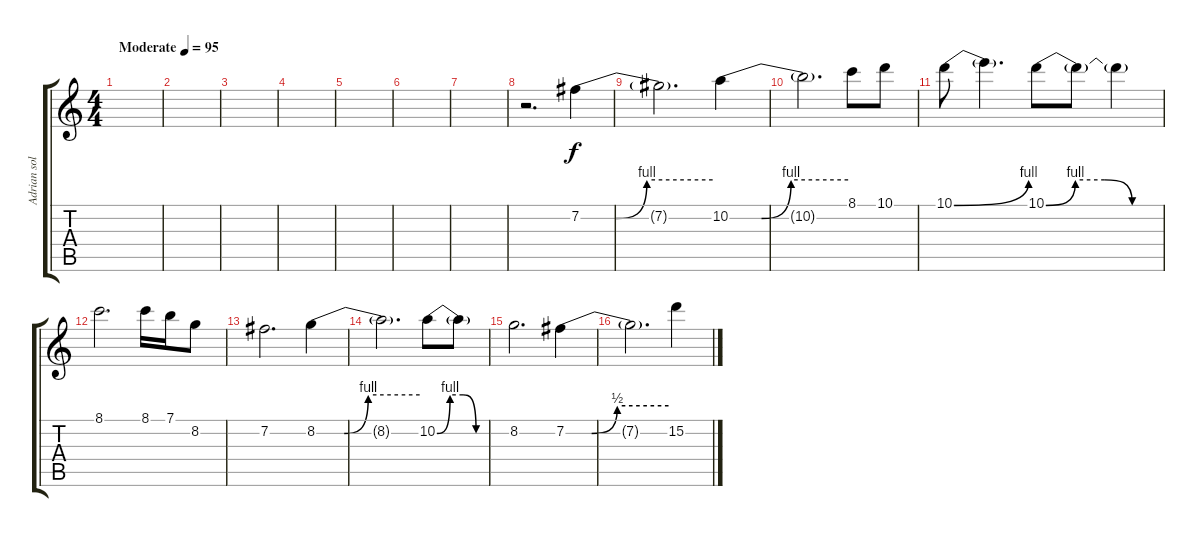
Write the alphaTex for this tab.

\track ("Adrian solo" "Adrian sol") {instrument distortionguitar}
\staff {score tabs}
\tuning (E4 B3 G3 D3 A2 E2) {hide}
\ts (4 4)
\tempo (95 "Moderate")
\clef g2
\ks c
|
|
|
|
|
|
|
r.2{d} 7.2{be (custom 0 0 16 0 30 4 60 4)}.4 |
7.2{t}.2{d} 10.2{be (custom 0 0 16 0 31 4 60 4)}.4 |
10.2{t}.2{d} 8.1.8 10.1.8 |
10.1{be (bend 0 0 60 4)}.8 10.1{t}.4{d} 10.1{be (custom 0 0 15 4 30 4 44 0 60 0)}.8 10.1{t}.8 10.1{t}.4 |
8.1.2{d} 8.1.16 7.1.16 8.2.8 |
7.2.2{d} 8.2{be (custom 0 0 16 0 30 4 60 4)}.4 |
8.2{t}.2{d} 10.2{be (custom 0 0 15 4 30 4 45 0 60 0)}.8 10.2{t}.8 |
8.2.2{d} 7.2{be (custom 0 0 15 0 30 2 60 2)}.4 |
7.2{t}.2{d} 15.2.4
